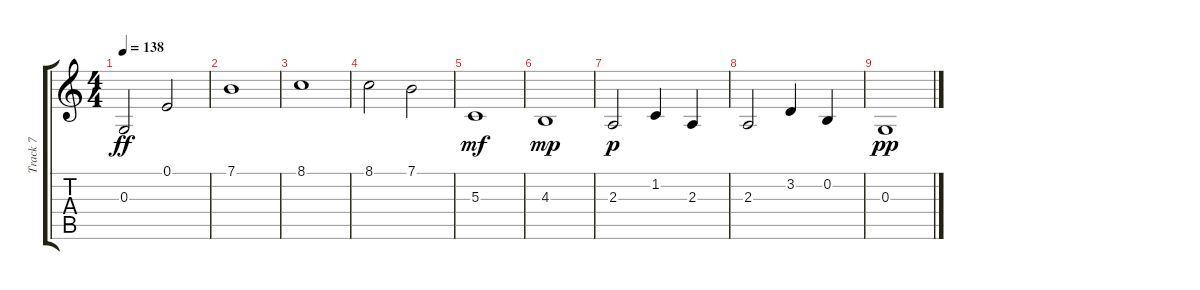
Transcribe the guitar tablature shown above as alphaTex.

\track ("Track 7" "Track 7") {instrument frenchhorn}
\staff {score tabs}
\tuning (E4 B3 G3 D3 A2 E2) {hide}
\ts (4 4)
\tempo 138
\clef g2
\ks c
0.3.2{dy ff} 0.1.2 |
7.1.1 |
8.1.1 |
8.1.2 7.1.2 |
5.3.1{dy mf} |
4.3.1{dy mp} |
2.3.2{dy p} 1.2.4 2.3.4 |
2.3.2 3.2.4 0.2.4 |
0.3.1{dy pp}
